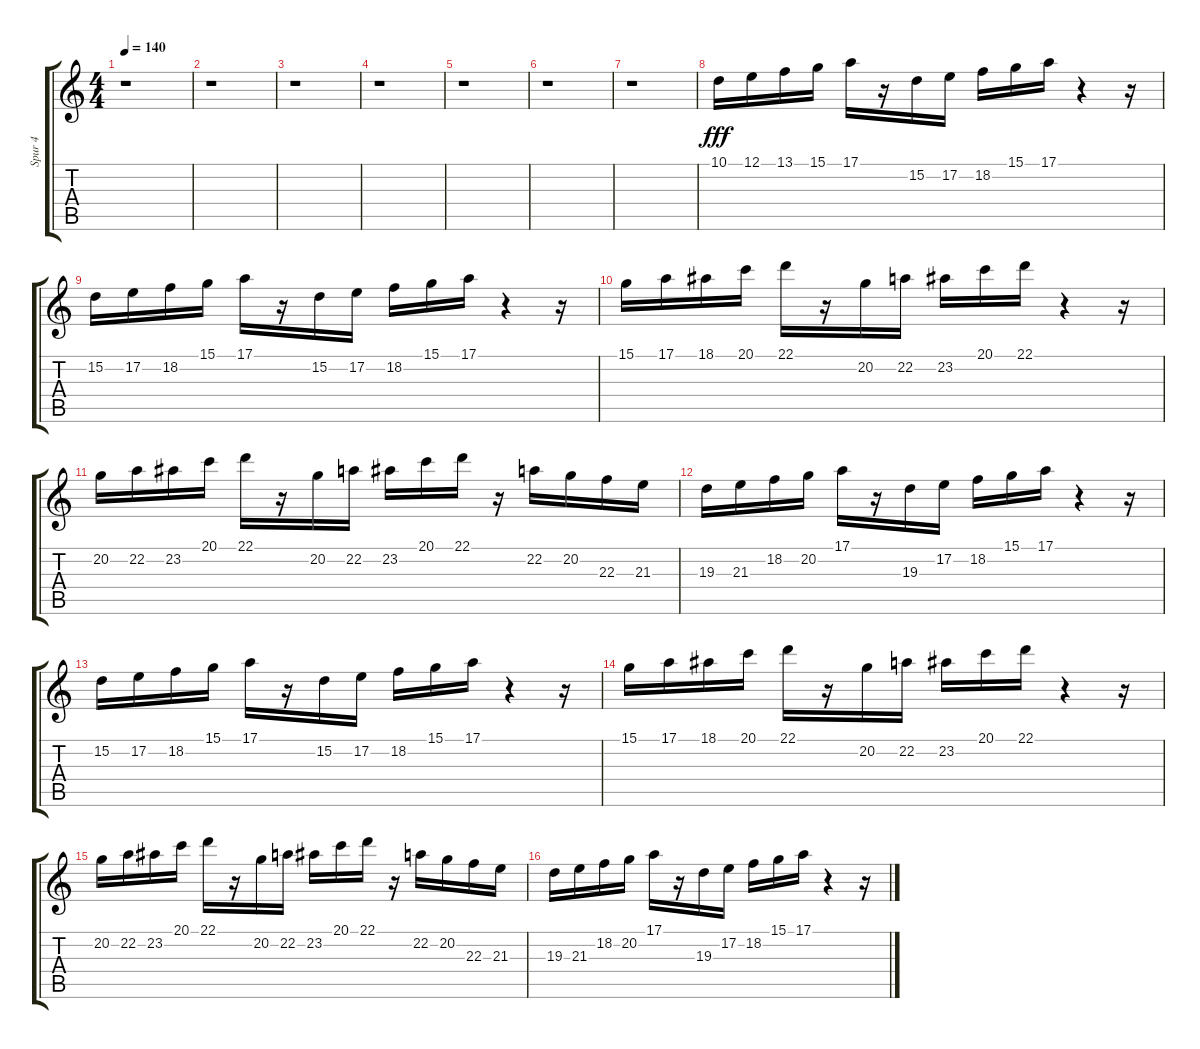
\track ("Spur 4" "Spur 4") {instrument lead2sawtooth}
\staff {score tabs}
\tuning (E4 B3 G3 D3 A2 E2) {hide}
\ts (4 4)
\tempo 140
\clef g2
\ks c
r.1{dy fff} |
r.1 |
r.1 |
r.1 |
r.1 |
r.1 |
r.1 |
10.1.16{balance 0} 12.1.16{balance 3} 13.1.16{balance 6} 15.1.16{balance 10} 17.1.16{balance 13} r.16 15.2.16{balance 14} 17.2.16{balance 10} 18.2.16{balance 6} 15.1.16{balance 2} 17.1.16{balance 0} r.4 r.16 |
15.2.16{balance 0} 17.2.16{balance 4} 18.2.16{balance 7} 15.1.16{balance 10} 17.1.16{balance 14} r.16 15.2.16{balance 14} 17.2.16{balance 11} 18.2.16{balance 8} 15.1.16{balance 6} 17.1.16{balance 3} r.4 r.16 |
15.1.16{balance 0} 17.1.16{balance 3} 18.1.16{balance 7} 20.1.16{balance 10} 22.1.16{balance 13} r.16 20.2.16{balance 14} 22.2.16{balance 11} 23.2.16{balance 8} 20.1.16{balance 5} 22.1.16{balance 2} r.4 r.16 |
20.2.16{balance 0} 22.2.16{balance 3} 23.2.16{balance 7} 20.1.16{balance 10} 22.1.16{balance 13} r.16 20.2.16{balance 16} 22.2.16{balance 12} 23.2.16{balance 8} 20.1.16{balance 4} 22.1.16{balance 0} r.16 22.2.16{balance 8} 20.2.16 22.3.16 21.3.16 |
19.3.16{balance 0} 21.3.16{balance 3} 18.2.16{balance 6} 20.2.16{balance 10} 17.1.16{balance 13} r.16 19.3.16{balance 14} 17.2.16{balance 10} 18.2.16{balance 6} 15.1.16{balance 2} 17.1.16{balance 0} r.4 r.16 |
15.2.16{balance 0} 17.2.16{balance 4} 18.2.16{balance 7} 15.1.16{balance 10} 17.1.16{balance 14} r.16 15.2.16{balance 14} 17.2.16{balance 11} 18.2.16{balance 8} 15.1.16{balance 6} 17.1.16{balance 3} r.4 r.16 |
15.1.16{balance 0} 17.1.16{balance 3} 18.1.16{balance 7} 20.1.16{balance 10} 22.1.16{balance 13} r.16 20.2.16{balance 14} 22.2.16{balance 11} 23.2.16{balance 8} 20.1.16{balance 5} 22.1.16{balance 2} r.4 r.16 |
20.2.16{balance 0} 22.2.16{balance 3} 23.2.16{balance 7} 20.1.16{balance 10} 22.1.16{balance 13} r.16 20.2.16{balance 16} 22.2.16{balance 12} 23.2.16{balance 8} 20.1.16{balance 4} 22.1.16{balance 0} r.16 22.2.16{balance 8} 20.2.16 22.3.16 21.3.16 |
19.3.16{balance 0} 21.3.16{balance 3} 18.2.16{balance 6} 20.2.16{balance 10} 17.1.16{balance 13} r.16 19.3.16{balance 14} 17.2.16{balance 10} 18.2.16{balance 6} 15.1.16{balance 2} 17.1.16{balance 0} r.4 r.16
